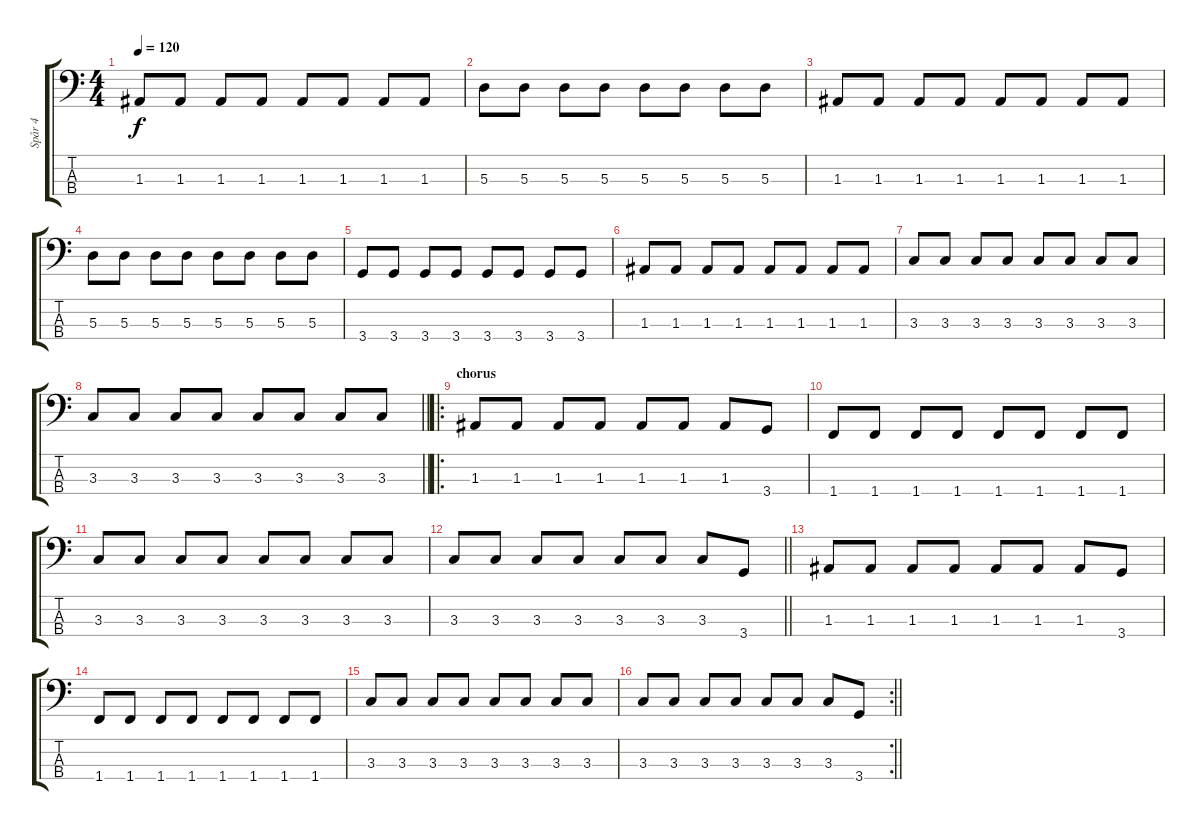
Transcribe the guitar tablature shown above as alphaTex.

\track ("Spår 4" "Spår 4") {instrument electricbassfinger}
\staff {score tabs}
\tuning (G2 D2 A1 E1) {hide}
\ts (4 4)
\tempo 120
\clef f4
\ks c
1.3.8{dy f} 1.3.8 1.3.8 1.3.8 1.3.8 1.3.8 1.3.8 1.3.8 |
5.3.8 5.3.8 5.3.8 5.3.8 5.3.8 5.3.8 5.3.8 5.3.8 |
1.3.8 1.3.8 1.3.8 1.3.8 1.3.8 1.3.8 1.3.8 1.3.8 |
5.3.8 5.3.8 5.3.8 5.3.8 5.3.8 5.3.8 5.3.8 5.3.8 |
3.4.8 3.4.8 3.4.8 3.4.8 3.4.8 3.4.8 3.4.8 3.4.8 |
1.3.8 1.3.8 1.3.8 1.3.8 1.3.8 1.3.8 1.3.8 1.3.8 |
3.3.8 3.3.8 3.3.8 3.3.8 3.3.8 3.3.8 3.3.8 3.3.8 |
\barLineRight lightlight
3.3.8 3.3.8 3.3.8 3.3.8 3.3.8 3.3.8 3.3.8 3.3.8 |
\ro
\section ("" "chorus")
1.3.8 1.3.8 1.3.8 1.3.8 1.3.8 1.3.8 1.3.8 3.4.8 |
1.4.8 1.4.8 1.4.8 1.4.8 1.4.8 1.4.8 1.4.8 1.4.8 |
3.3.8 3.3.8 3.3.8 3.3.8 3.3.8 3.3.8 3.3.8 3.3.8 |
\barLineRight lightlight
3.3.8 3.3.8 3.3.8 3.3.8 3.3.8 3.3.8 3.3.8 3.4.8 |
1.3.8 1.3.8 1.3.8 1.3.8 1.3.8 1.3.8 1.3.8 3.4.8 |
1.4.8 1.4.8 1.4.8 1.4.8 1.4.8 1.4.8 1.4.8 1.4.8 |
3.3.8 3.3.8 3.3.8 3.3.8 3.3.8 3.3.8 3.3.8 3.3.8 |
\rc 2
\barLineRight lightlight
3.3.8 3.3.8 3.3.8 3.3.8 3.3.8 3.3.8 3.3.8 3.4.8
